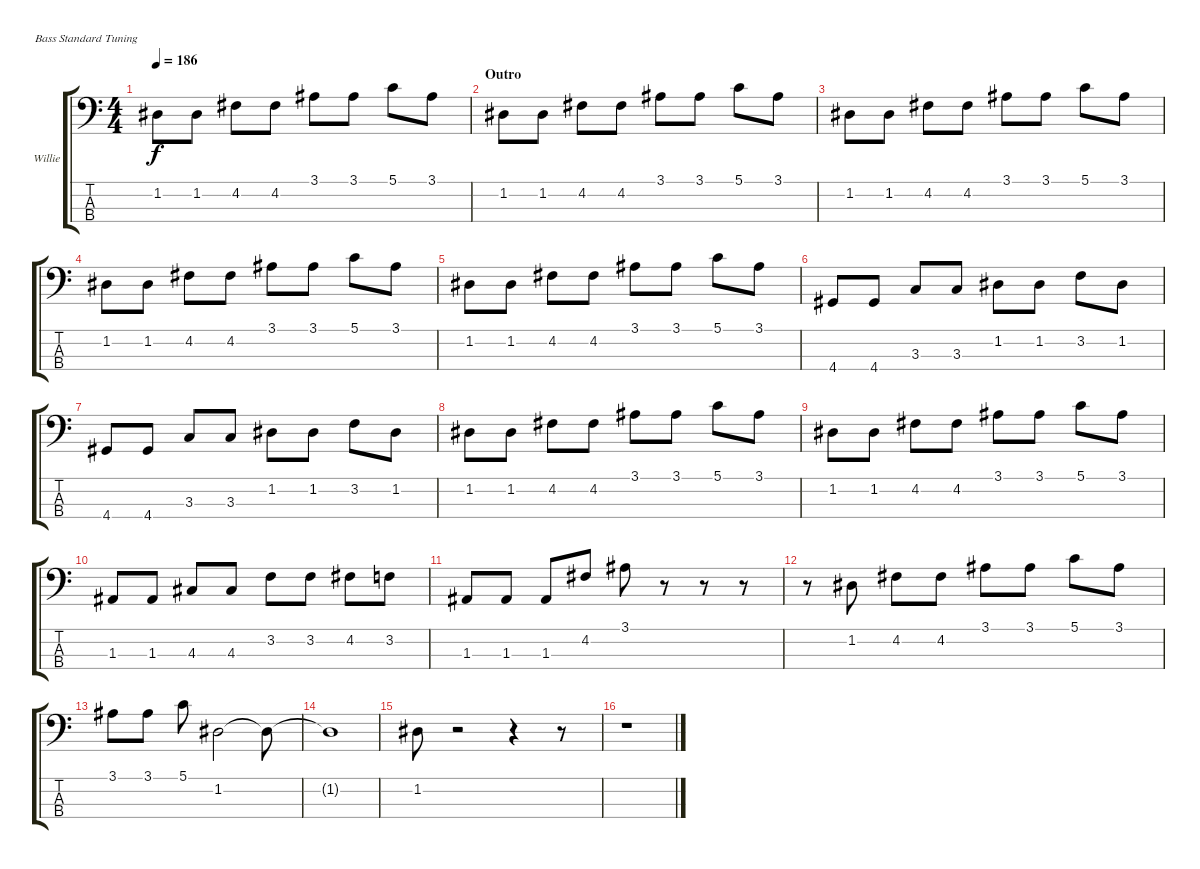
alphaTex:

\defaultSystemsLayout 4
\bracketExtendMode groupsimilarinstruments
\firstSystemTrackNameOrientation horizontal
\otherSystemsTrackNameOrientation horizontal
\track ("Willie Dixon" "Willie") {instrument electricbassfinger}
\staff {score tabs}
\tuning (G2 D2 A1 E1)
\ts (4 4)
\tempo 186
\clef f4
\scale
0.333333
\ks c
1.2.8{dy f} 1.2.8 4.2.8 4.2.8 3.1.8 3.1.8 5.1.8 3.1.8 |
\section ("" "Outro")
\scale
0.333333 1.2.8 1.2.8 4.2.8 4.2.8 3.1.8 3.1.8 5.1.8 3.1.8 |
\scale
0.333333 1.2.8 1.2.8 4.2.8 4.2.8 3.1.8 3.1.8 5.1.8 3.1.8 |
\scale
0.333333 1.2.8 1.2.8 4.2.8 4.2.8 3.1.8 3.1.8 5.1.8 3.1.8 |
\scale
0.333333 1.2.8 1.2.8 4.2.8 4.2.8 3.1.8 3.1.8 5.1.8 3.1.8 |
\scale
0.333333 4.4.8 4.4.8 3.3.8 3.3.8 1.2.8 1.2.8 3.2.8 1.2.8 |
\scale
0.333333 4.4.8 4.4.8 3.3.8 3.3.8 1.2.8 1.2.8 3.2.8 1.2.8 |
\scale
0.333333 1.2.8 1.2.8 4.2.8 4.2.8 3.1.8 3.1.8 5.1.8 3.1.8 |
\scale
0.209459 1.2.8 1.2.8 4.2.8 4.2.8 3.1.8 3.1.8 5.1.8 3.1.8 |
\scale
0.39527 1.3.8 1.3.8 4.3.8 4.3.8 3.2.8 3.2.8 4.2.8 3.2.8 |
1.3.8 1.3.8 1.3.8 4.2.8 3.1.8 r.8 r.8 r.8 |
r.8 1.2.8 4.2.8 4.2.8 3.1.8 3.1.8 5.1.8 3.1.8 |
\scale
0.333333 3.1.8 3.1.8 5.1.8 1.2.2 1.2{t}.8 |
\scale
0.333333 1.2{t}.1 |
\scale
0.333333 1.2.8 r.2 r.4 r.8 |
r.1
